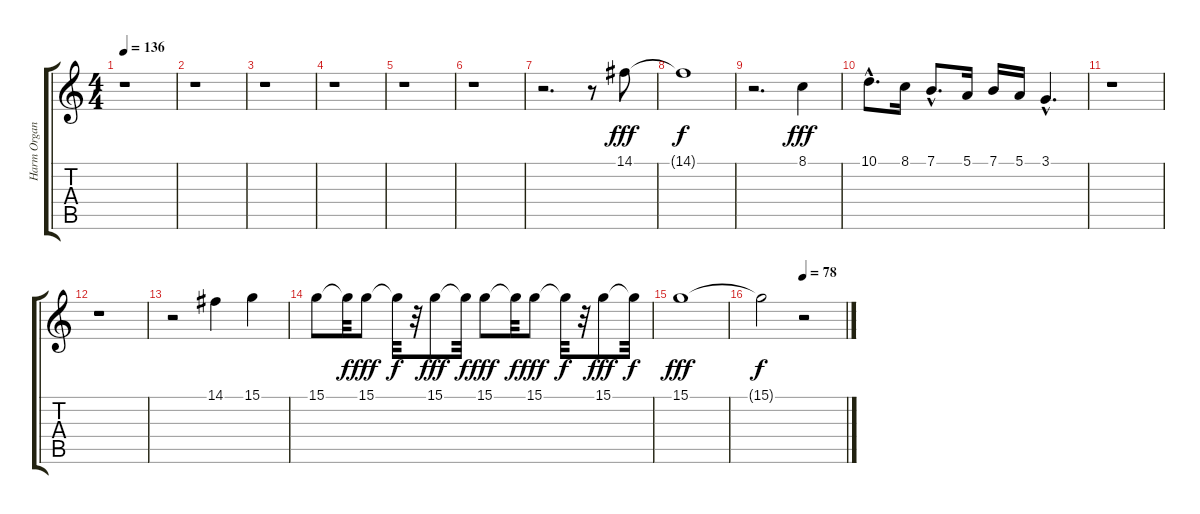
\track ("Harm Organ 3" "Harm Organ") {instrument rockorgan}
\staff {score tabs}
\tuning (E4 B3 G3 D3 A2 E2) {hide}
\ts (4 4)
\tempo 136
\clef g2
\ks c
r.1{dy f} |
r.1 |
r.1 |
r.1 |
r.1 |
r.1 |
r.2{d} r.8 14.1.8{dy fff} |
14.1{t}.1{dy f} |
r.2{d} 8.1.4{dy fff} |
10.1{hac}.8{d} 8.1.16 7.1{hac}.8{d} 5.1.16 7.1.16 5.1.16 3.1{hac}.4{d} |
r.1 |
r.1 |
r.2 14.1.4 15.1.4 |
15.1.8 15.1{t}.32{dy f} 15.1.8{dy fff} 15.1{t}.32{dy f} r.32 15.1.8{dy fff} 15.1{t}.32{dy f} 15.1.8{dy fff} 15.1{t}.32{dy f} 15.1.8{dy fff} 15.1{t}.32{dy f} r.32 15.1.8{dy fff} 15.1{t}.32{dy f} |
15.1.1{dy fff} |
\tempo (78 0.5)
15.1{t}.2{dy f} r.2
